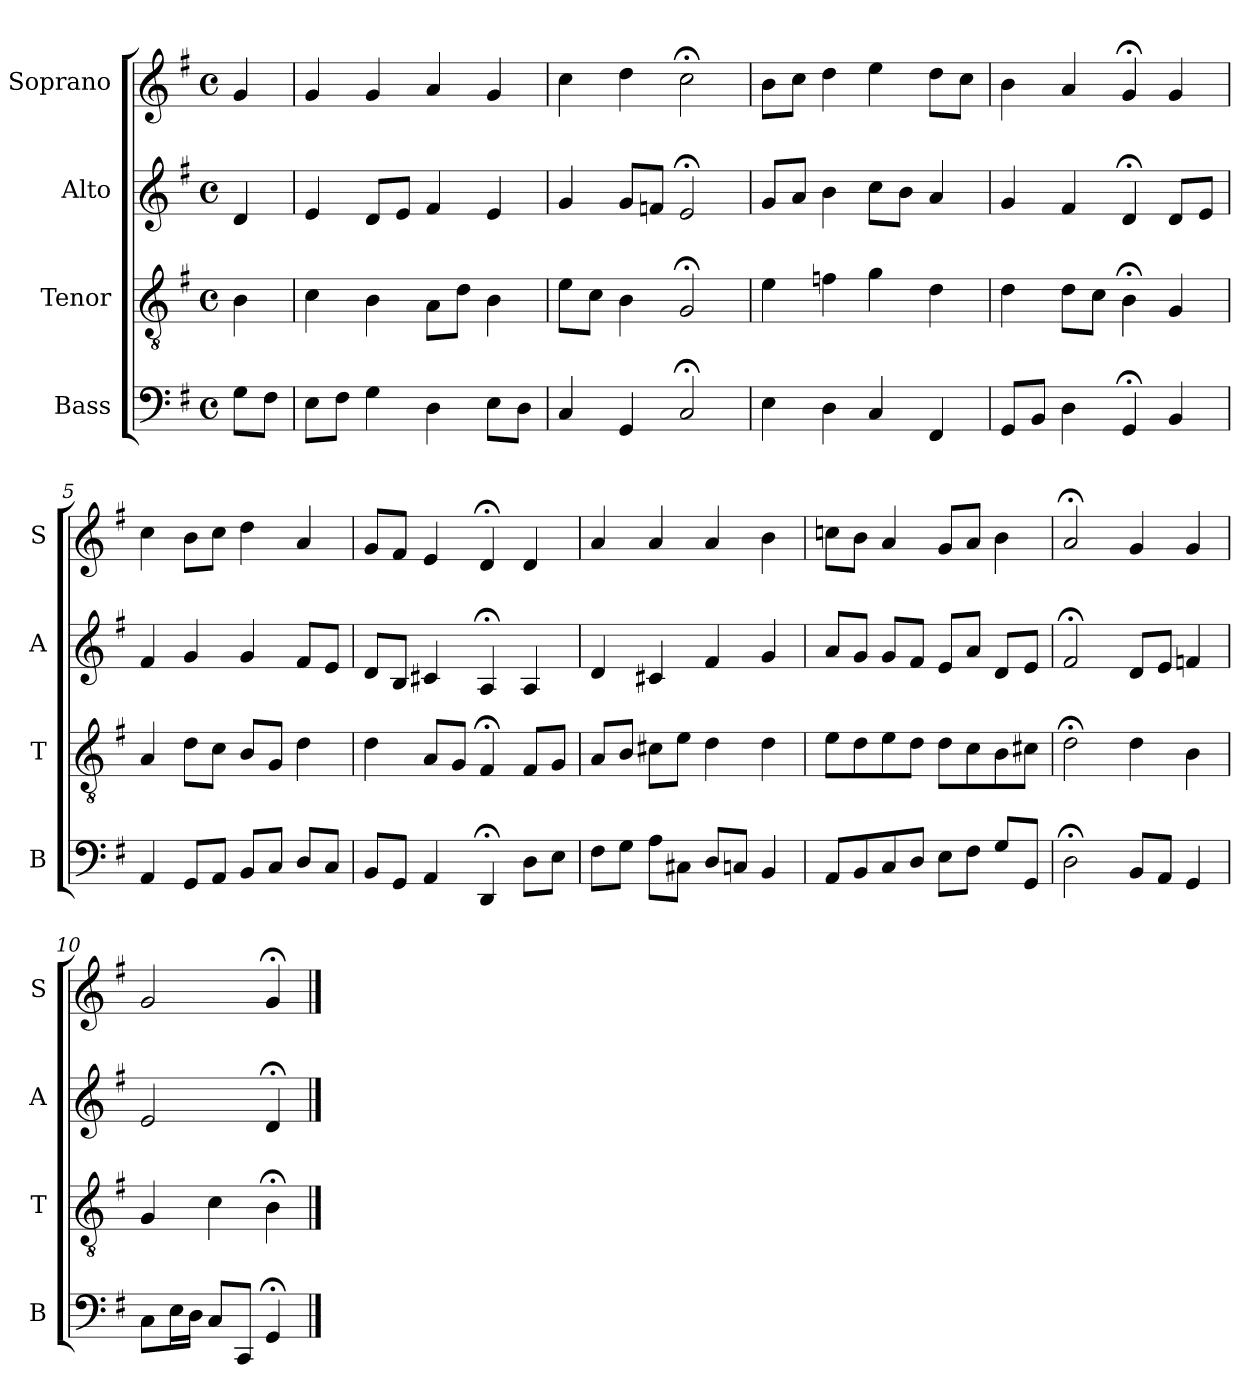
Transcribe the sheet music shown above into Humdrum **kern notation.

**kern	**kern	**kern	**kern
*part4	*part3	*part2	*part1
*staff4	*staff3	*staff2	*staff1
*I"Bass	*I"Tenor	*I"Alto	*I"Soprano
*I'B	*I'T	*I'A	*I'S
*clefF4	*clefGv2	*clefG2	*clefG2
*k[f#]	*k[f#]	*k[f#]	*k[f#]
*G:	*G:	*G:	*G:
*M4/4	*M4/4	*M4/4	*M4/4
*met(c)	*met(c)	*met(c)	*met(c)
*MM100	*MM100	*MM100	*MM100
=	=	=	=
8GL	4B	4d	4g
8F#J	.	.	.
=1	=1	=1	=1
8EL	4c	4e	4g
8F#J	.	.	.
4G	4B	8dL	4g
.	.	8eJ	.
4D	8AL	4f#	4a
.	8dJ	.	.
8EL	4B	4e	4g
8DJ	.	.	.
=2	=2	=2	=2
4C	8eL	4g	4cc
.	8cJ	.	.
4GG	4B	8gL	4dd
.	.	8fnJ	.
2C;<	2G;<	2e;<	2cc;<
=3	=3	=3	=3
4E	4e	8gL	8bL
.	.	8aJ	8ccJ
4D	4fn	4b	4dd
4C	4g	8ccL	4ee
.	.	8bJ	.
4FF#	4d	4a	8ddL
.	.	.	8ccJ
=4	=4	=4	=4
8GGL	4d	4g	4b
8BBJ	.	.	.
4D	8dL	4f#	4a
.	8cJ	.	.
4GG;<	4B;<	4d;<	4g;<
4BB	4G	8dL	4g
.	.	8eJ	.
=5	=5	=5	=5
4AA	4A	4f#	4cc
8GGL	8dL	4g	8bL
8AAJ	8cJ	.	8ccJ
8BBL	8BL	4g	4dd
8CJ	8GJ	.	.
8DL	4d	8f#L	4a
8CJ	.	8eJ	.
=6	=6	=6	=6
8BBL	4d	8dL	8gL
8GGJ	.	8BJ	8f#J
4AA	8AL	4c#X	4e
.	8GJ	.	.
4DD;<	4F#;<	4A;<	4d;<
8DL	8F#L	4A	4d
8EJ	8GJ	.	.
=7	=7	=7	=7
8F#L	8AL	4d	4a
8GJ	8BJ	.	.
8AL	8c#XL	4c#X	4a
8C#XJ	8eJ	.	.
8DL	4d	4f#	4a
8CnJ	.	.	.
4BB	4d	4g	4b
=8	=8	=8	=8
8AAL	8eL	8aL	8ccnL
8BB	8d	8gJ	8bJ
8C	8e	8gL	4a
8DJ	8dJ	8f#J	.
8EL	8dL	8eL	8gL
8F#J	8c	8aJ	8aJ
8GL	8B	8dL	4b
8GGJ	8c#XJ	8eJ	.
=9	=9	=9	=9
2D;<	2d;<	2f#;<	2a;<
8BBL	4d	8dL	4g
8AAJ	.	8eJ	.
4GG	4B	4fn	4g
=10	=10	=10	=10
8CL	4G	2e	2g
16EL	.	.	.
16DJJ	.	.	.
8CL	4c	.	.
8CCJ	.	.	.
4GG;<	4B;<	4d;<	4g;<
==	==	==	==
*-	*-	*-	*-
